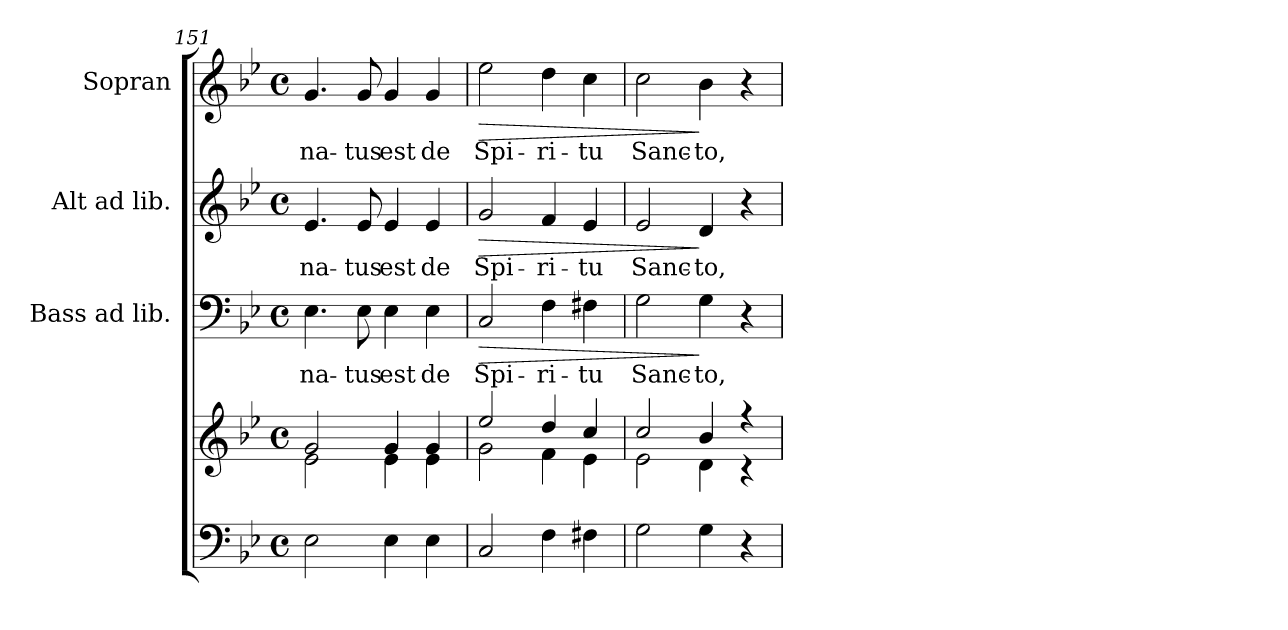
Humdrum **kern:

**kern	**kern	**kern	**text	**dynam	**kern	**text	**dynam	**kern	**text	**dynam
*part4	*part4	*part3	*part3	*part3	*part2	*part2	*part2	*part1	*part1	*part1
*staff5	*staff4	*staff3	*staff3	*staff3	*staff2	*staff2	*staff2	*staff1	*staff1	*staff1
*	*	*I"Bass ad lib.	*	*	*I"Alt ad lib.	*	*	*I"Sopran	*	*
*	*	*I'B.	*	*	*I'A.	*	*	*I'S.	*	*
*clefF4	*clefG2	*clefF4	*	*	*clefG2	*	*	*clefG2	*	*
*k[b-e-]	*k[b-e-]	*k[b-e-]	*	*	*k[b-e-]	*	*	*k[b-e-]	*	*
*B-:	*B-:	*B-:	*	*	*B-:	*	*	*B-:	*	*
*M4/4	*M4/4	*M4/4	*	*	*M4/4	*	*	*M4/4	*	*
*met(c)	*met(c)	*met(c)	*	*	*met(c)	*	*	*met(c)	*	*
=151	=151	=151	=151	=151	=151	=151	=151	=151	=151	=151
*	*^	*	*	*	*	*	*	*	*	*
!	!	!	!	!LO:LY:b	!	!	!LO:LY:b	!	!	!LO:LY:b	!
2E-\	2g/	2e-\	4.E-\	-na-	.	4.e-/	-na-	.	4.g/	-na-	.
!	!	!	!	!LO:LY:b	!	!	!LO:LY:b	!	!	!LO:LY:b	!
.	.	.	8E-\	-tus	.	8e-/	-tus	.	8g/	-tus	.
!	!	!	!	!LO:LY:b	!	!	!LO:LY:b	!	!	!LO:LY:b	!
4E-\	4g/	4e-\	4E-\	est	.	4e-/	est	.	4g/	est	.
!	!	!	!	!LO:LY:b	!	!	!LO:LY:b	!	!	!LO:LY:b	!
4E-\	4g/	4e-\	4E-\	de	.	4e-/	de	.	4g/	de	.
=152	=152	=152	=152	=152	=152	=152	=152	=152	=152	=152	=152
!	!	!	!	!LO:LY:b	!LO:HP:b	!	!LO:LY:b	!LO:HP:b	!	!LO:LY:b	!LO:HP:b
2C/	2ee-/	2g\	2C/	Spi-	>	2g/	Spi-	>	2ee-\	Spi-	>
!	!	!	!	!LO:LY:b	!	!	!LO:LY:b	!	!	!LO:LY:b	!
4F\	4dd/	4f\	4F\	-ri-	.	4f/	-ri-	.	4dd\	-ri-	.
!	!	!	!	!LO:LY:b	!	!	!LO:LY:b	!	!	!LO:LY:b	!
4F#X\	4cc/	4e-\	4F#X\	-tu	.	4e-/	-tu	.	4cc\	-tu	.
=153	=153	=153	=153	=153	=153	=153	=153	=153	=153	=153	=153
!	!	!	!	!LO:LY:b	!	!	!LO:LY:b	!	!	!LO:LY:b	!
2G\	2cc/	2e-\	2G\	Sanc-	.	2e-/	Sanc-	.	2cc\	Sanc-	.
!	!	!	!	!LO:LY:b	!	!	!LO:LY:b	!	!	!LO:LY:b	!
4G\	4b-/	4d\	4G\	-to,	]	4d/	-to,	]	4b-\	-to,	]
4r	4r	4r	4r	.	.	4r	.	.	4r	.	.
*	*v	*v	*	*	*	*	*	*	*	*	*
=	=	=	=	=	=	=	=	=	=	=
*-	*-	*-	*-	*-	*-	*-	*-	*-	*-	*-
